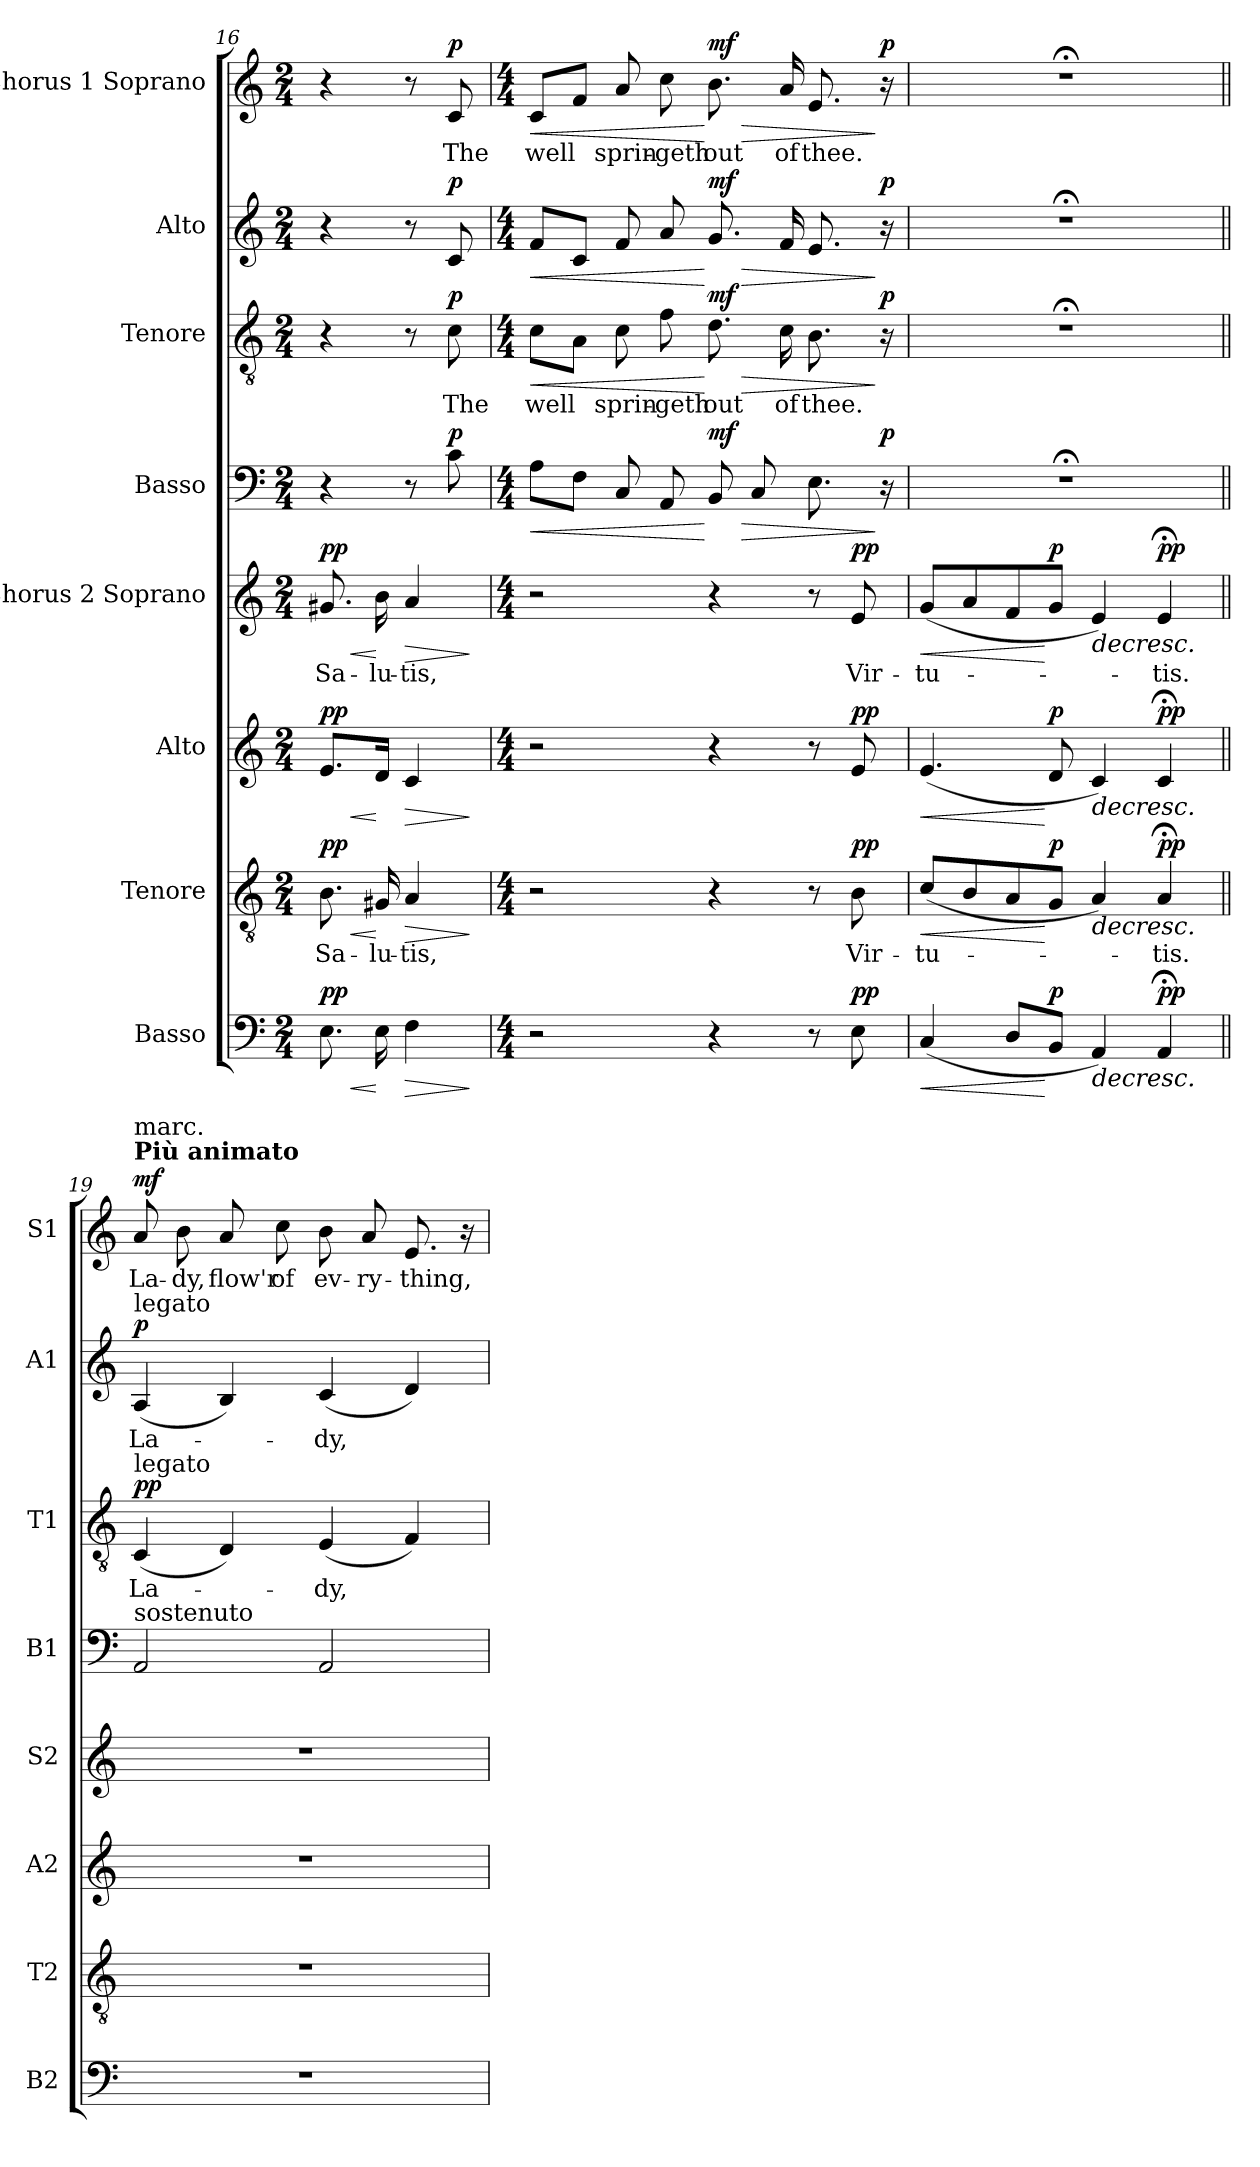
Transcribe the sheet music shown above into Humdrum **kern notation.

**kern	**dynam	**kern	**text	**dynam	**kern	**dynam	**kern	**text	**dynam	**kern	**dynam	**kern	**text	**dynam	**kern	**text	**dynam	**kern	**text	**dynam
*part8	*part8	*part7	*part7	*part7	*part6	*part6	*part5	*part5	*part5	*part4	*part4	*part3	*part3	*part3	*part2	*part2	*part2	*part1	*part1	*part1
*staff8	*staff8	*staff7	*staff7	*staff7	*staff6	*staff6	*staff5	*staff5	*staff5	*staff4	*staff4	*staff3	*staff3	*staff3	*staff2	*staff2	*staff2	*staff1	*staff1	*staff1
*I"Basso	*	*I"Tenore	*	*	*I"Alto	*	*I"Chorus 2 Soprano	*	*	*I"Basso	*	*I"Tenore	*	*	*I"Alto	*	*	*I"Chorus 1 Soprano	*	*
*I'B2	*	*I'T2	*	*	*I'A2	*	*I'S2	*	*	*I'B1	*	*I'T1	*	*	*I'A1	*	*	*I'S1	*	*
*clefF4	*	*clefGv2	*	*	*clefG2	*	*clefG2	*	*	*clefF4	*	*clefGv2	*	*	*clefG2	*	*	*clefG2	*	*
*k[]	*	*k[]	*	*	*k[]	*	*k[]	*	*	*k[]	*	*k[]	*	*	*k[]	*	*	*k[]	*	*
*M2/4	*	*M2/4	*	*	*M2/4	*	*M2/4	*	*	*M2/4	*	*M2/4	*	*	*M2/4	*	*	*M2/4	*	*
=16	=16	=16	=16	=16	=16	=16	=16	=16	=16	=16	=16	=16	=16	=16	=16	=16	=16	=16	=16	=16
!	!LO:HP:b	!	!LO:LY:b	!LO:HP:b	!	!LO:HP:b	!	!LO:LY:b	!LO:HP:b	!	!	!	!	!	!	!	!	!	!	!
!	!LO:DY:n=1:a	!	!	!LO:DY:n=1:a	!	!LO:DY:n=1:a	!	!	!LO:DY:n=1:a	!	!	!	!	!	!	!	!	!	!	!
8.E\	< pp	8.B\	Sa-	< pp	8.e/L	< pp	8.g#X/	Sa-	< pp	4r	.	4r	.	.	4r	.	.	4r	.	.
!	!	!	!LO:LY:b	!	!	!	!	!LO:LY:b	!	!	!	!	!	!	!	!	!	!	!	!
16E\	[	16G#X/	-lu-	[	16d/Jk	[	16b\	-lu-	[	.	.	.	.	.	.	.	.	.	.	.
!	!LO:HP:b	!	!LO:LY:b	!LO:HP:b	!	!LO:HP:b	!	!LO:LY:b	!LO:HP:b	!	!	!	!	!	!	!	!	!	!	!
4F\	>	4A/	-tis,	>	4c/	>	4a/	-tis,	>	8r	.	8r	.	.	8r	.	.	8r	.	.
!	!	!	!	!	!	!	!	!	!	!	!LO:DY:a	!	!LO:LY:b	!LO:DY:a	!	!	!LO:DY:a	!	!LO:LY:b	!LO:DY:a
.	.	.	.	.	.	.	.	.	.	8c\	p	8c\	The	p	8c/	.	p	8c/	The	p
.	]	.	.	]	.	]	.	.	]	.	.	.	.	.	.	.	.	.	.	.
=17	=17	=17	=17	=17	=17	=17	=17	=17	=17	=17	=17	=17	=17	=17	=17	=17	=17	=17	=17	=17
*M4/4	*	*M4/4	*	*	*M4/4	*	*M4/4	*	*	*M4/4	*	*M4/4	*	*	*M4/4	*	*	*M4/4	*	*
!	!	!	!	!	!	!	!	!	!	!	!LO:HP:b	!	!LO:LY:b	!LO:HP:b	!	!	!LO:HP:b	!	!LO:LY:b	!LO:HP:b
2r	.	2r	.	.	2r	.	2r	.	.	8A\L	<	8c\L	-well	<	8f/L	.	<	8c/L	-well	<
.	.	.	.	.	.	.	.	.	.	8F\J	.	8A\J	.	.	8c/J	.	.	8f/J	.	.
!	!	!	!	!	!	!	!	!	!	!	!	!	!LO:LY:b	!	!	!	!	!	!LO:LY:b	!
.	.	.	.	.	.	.	.	.	.	8C/	.	8c\	sprin-	.	8f/	.	.	8a/	sprin-	.
!	!	!	!	!	!	!	!	!	!	!	!	!	!LO:LY:b	!	!	!	!	!	!LO:LY:b	!
.	.	.	.	.	.	.	.	.	.	8AA/	.	8f\	-geth	.	8a/	.	.	8cc\	-geth	.
!	!	!	!	!	!	!	!	!	!	!	!LO:HP:n=1:b	!	!LO:LY:b	!LO:HP:n=1:b	!	!	!LO:HP:n=1:b	!	!LO:LY:b	!LO:HP:n=1:b
!	!	!	!	!	!	!	!	!	!	!	!LO:DY:n=1:a	!	!	!LO:DY:n=1:a	!	!	!LO:DY:n=1:a	!	!	!LO:DY:n=1:a
4r	.	4r	.	.	4r	.	4r	.	.	8BB/	[ > mf	8.d\	out	[ > mf	8.g/	.	[ > mf	8.b\	out	[ > mf
.	.	.	.	.	.	.	.	.	.	8C/	.	.	.	.	.	.	.	.	.	.
!	!	!	!	!	!	!	!	!	!	!	!	!	!LO:LY:b	!	!	!	!	!	!LO:LY:b	!
.	.	.	.	.	.	.	.	.	.	.	.	16c\	of	.	16f/	.	.	16a/	of	.
!	!	!	!	!	!	!	!	!	!	!	!	!	!LO:LY:b	!	!	!	!	!	!LO:LY:b	!
8r	.	8r	.	.	8r	.	8r	.	.	8.E\	.	8.B\	thee.	.	8.e/	.	.	8.e/	thee.	.
!	!LO:DY:a	!	!LO:LY:b	!LO:DY:a	!	!LO:DY:a	!	!LO:LY:b	!LO:DY:a	!	!	!	!	!	!	!	!	!	!	!
8E\	pp	8B\	Vir-	pp	8e/	pp	8e/	Vir-	pp	.	.	.	.	.	.	.	.	.	.	.
!	!	!	!	!	!	!	!	!	!	!	!LO:DY:n=2:a	!	!	!LO:DY:n=2:a	!	!	!LO:DY:n=2:a	!	!	!LO:DY:n=2:a
.	.	.	.	.	.	.	.	.	.	16r	] p	16r	.	] p	16r	.	] p	16r	.	] p
=18	=18	=18	=18	=18	=18	=18	=18	=18	=18	=18	=18	=18	=18	=18	=18	=18	=18	=18	=18	=18
!	!LO:HP:b	!	!LO:LY:b	!LO:HP:b	!	!LO:HP:b	!	!LO:LY:b	!LO:HP:b	!	!	!	!	!	!	!	!	!	!	!
(4C/	<	(8c/L	-tu-	<	(4.e/	<	(8g/L	-tu-	<	1r;<	.	1r;<	.	.	1r;<	.	.	1r;<	.	.
.	.	8B/	.	.	.	.	8a/	.	.	.	.	.	.	.	.	.	.	.	.	.
8D/L	.	8A/	.	.	.	.	8f/	.	.	.	.	.	.	.	.	.	.	.	.	.
!	!LO:DY:n=1:a	!	!	!LO:DY:n=1:a	!	!LO:DY:n=1:a	!	!	!LO:DY:n=1:a	!	!	!	!	!	!	!	!	!	!	!
8BB/J	[ p	8G/J	.	[ p	8d/	[ p	8g/J	.	[ p	.	.	.	.	.	.	.	.	.	.	.
!	!LO:HP:b	!	!	!LO:HP:b	!	!LO:HP:b	!	!	!LO:HP:b	!	!	!	!	!	!	!	!	!	!	!
4AA/)	>	4A/)	.	>	4c/)	>	4e/)	.	>	.	.	.	.	.	.	.	.	.	.	.
!	!LO:DY:n=2:a	!	!LO:LY:b	!LO:DY:n=2:a	!	!LO:DY:n=2:a	!	!LO:LY:b	!LO:DY:n=2:a	!	!	!	!	!	!	!	!	!	!	!
4AA;</	pp	4A;</	-tis.	pp	4c;</	pp	4e;</	-tis.	pp	.	.	.	.	.	.	.	.	.	.	.
.	]	.	.	]	.	]	.	.	]	.	.	.	.	.	.	.	.	.	.	.
!!LO:LB:g=z
=19||	=19||	=19||	=19||	=19||	=19||	=19||	=19||	=19||	=19||	=19||	=19||	=19||	=19||	=19||	=19||	=19||	=19||	=19||	=19||	=19||
*	*	*	*	*	*	*	*	*	*	*	*	*	*	*	*	*	*	*MM54	*	*
!	!	!	!	!	!	!	!	!	!	!	!	!	!	!	!	!	!	!LO:TX:a:B:t=Più animato	!	!
!	!	!	!	!	!	!	!	!	!	!	!	!	!	!	!	!	!	!LO:TX:a:t=marc.	!	!
!	!	!	!	!	!	!	!	!	!	!	!	!	!	!	!LO:TX:a:t=legato	!	!	!	!	!
!	!	!	!	!	!	!	!	!	!	!	!	!LO:TX:a:t=legato	!	!	!	!	!	!	!	!
!	!	!	!	!	!	!	!	!	!	!LO:TX:a:t=sostenuto	!	!	!	!	!	!	!	!	!	!
!	!	!	!	!	!	!	!	!	!	!	!	!	!LO:LY:b	!LO:DY:a	!	!LO:LY:b	!	!	!LO:LY:b	!
!	!	!	!	!	!	!	!	!	!	!	!	!	!	!LO:DY:n=1:a	!	!	!LO:DY:a	!	!	!LO:DY:a
1r	.	1r	.	.	1r	.	1r	.	.	2AA/	.	(4C/	La-	p p	(>4A/	La-	p	8a/	La-	mf
!	!	!	!	!	!	!	!	!	!	!	!	!	!	!	!	!	!	!	!LO:LY:b	!
.	.	.	.	.	.	.	.	.	.	.	.	.	.	.	.	.	.	8b\	-dy,	.
!	!	!	!	!	!	!	!	!	!	!	!	!	!	!	!	!	!	!	!LO:LY:b	!
.	.	.	.	.	.	.	.	.	.	.	.	4D/)	.	.	4B/)	.	.	8a/	flow'r	.
!	!	!	!	!	!	!	!	!	!	!	!	!	!	!	!	!	!	!	!LO:LY:b	!
.	.	.	.	.	.	.	.	.	.	.	.	.	.	.	.	.	.	8cc\	of	.
!	!	!	!	!	!	!	!	!	!	!	!	!	!LO:LY:b	!	!	!LO:LY:b	!	!	!LO:LY:b	!
.	.	.	.	.	.	.	.	.	.	2AA/	.	(4E/	-dy,	.	(>4c/	-dy,	.	8b\	ev-	.
!	!	!	!	!	!	!	!	!	!	!	!	!	!	!	!	!	!	!	!LO:LY:b	!
.	.	.	.	.	.	.	.	.	.	.	.	.	.	.	.	.	.	8a/	-ry-	.
!	!	!	!	!	!	!	!	!	!	!	!	!	!	!	!	!	!	!	!LO:LY:b	!
.	.	.	.	.	.	.	.	.	.	.	.	4F/)	.	.	4d/)	.	.	8.e/	-thing,	.
.	.	.	.	.	.	.	.	.	.	.	.	.	.	.	.	.	.	16r	.	.
=	=	=	=	=	=	=	=	=	=	=	=	=	=	=	=	=	=	=	=	=
*-	*-	*-	*-	*-	*-	*-	*-	*-	*-	*-	*-	*-	*-	*-	*-	*-	*-	*-	*-	*-
